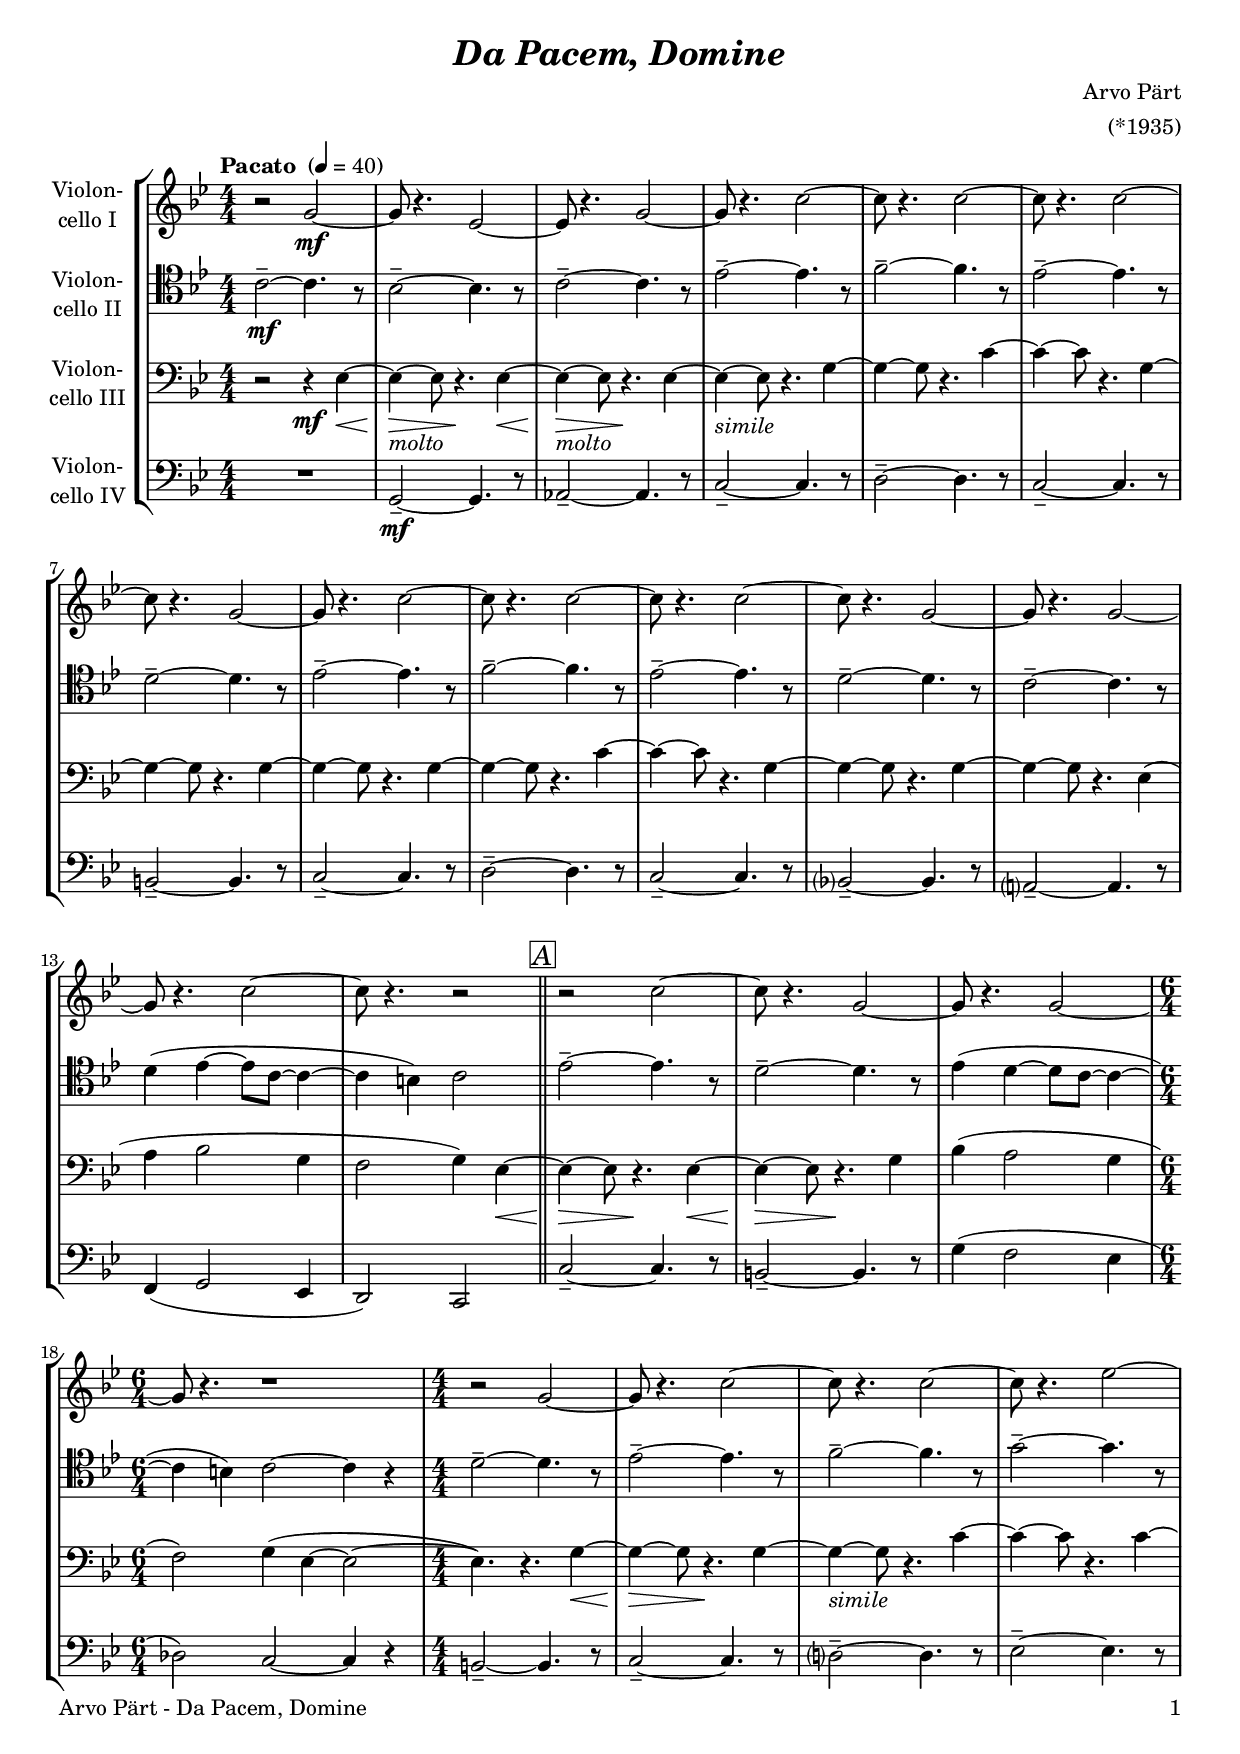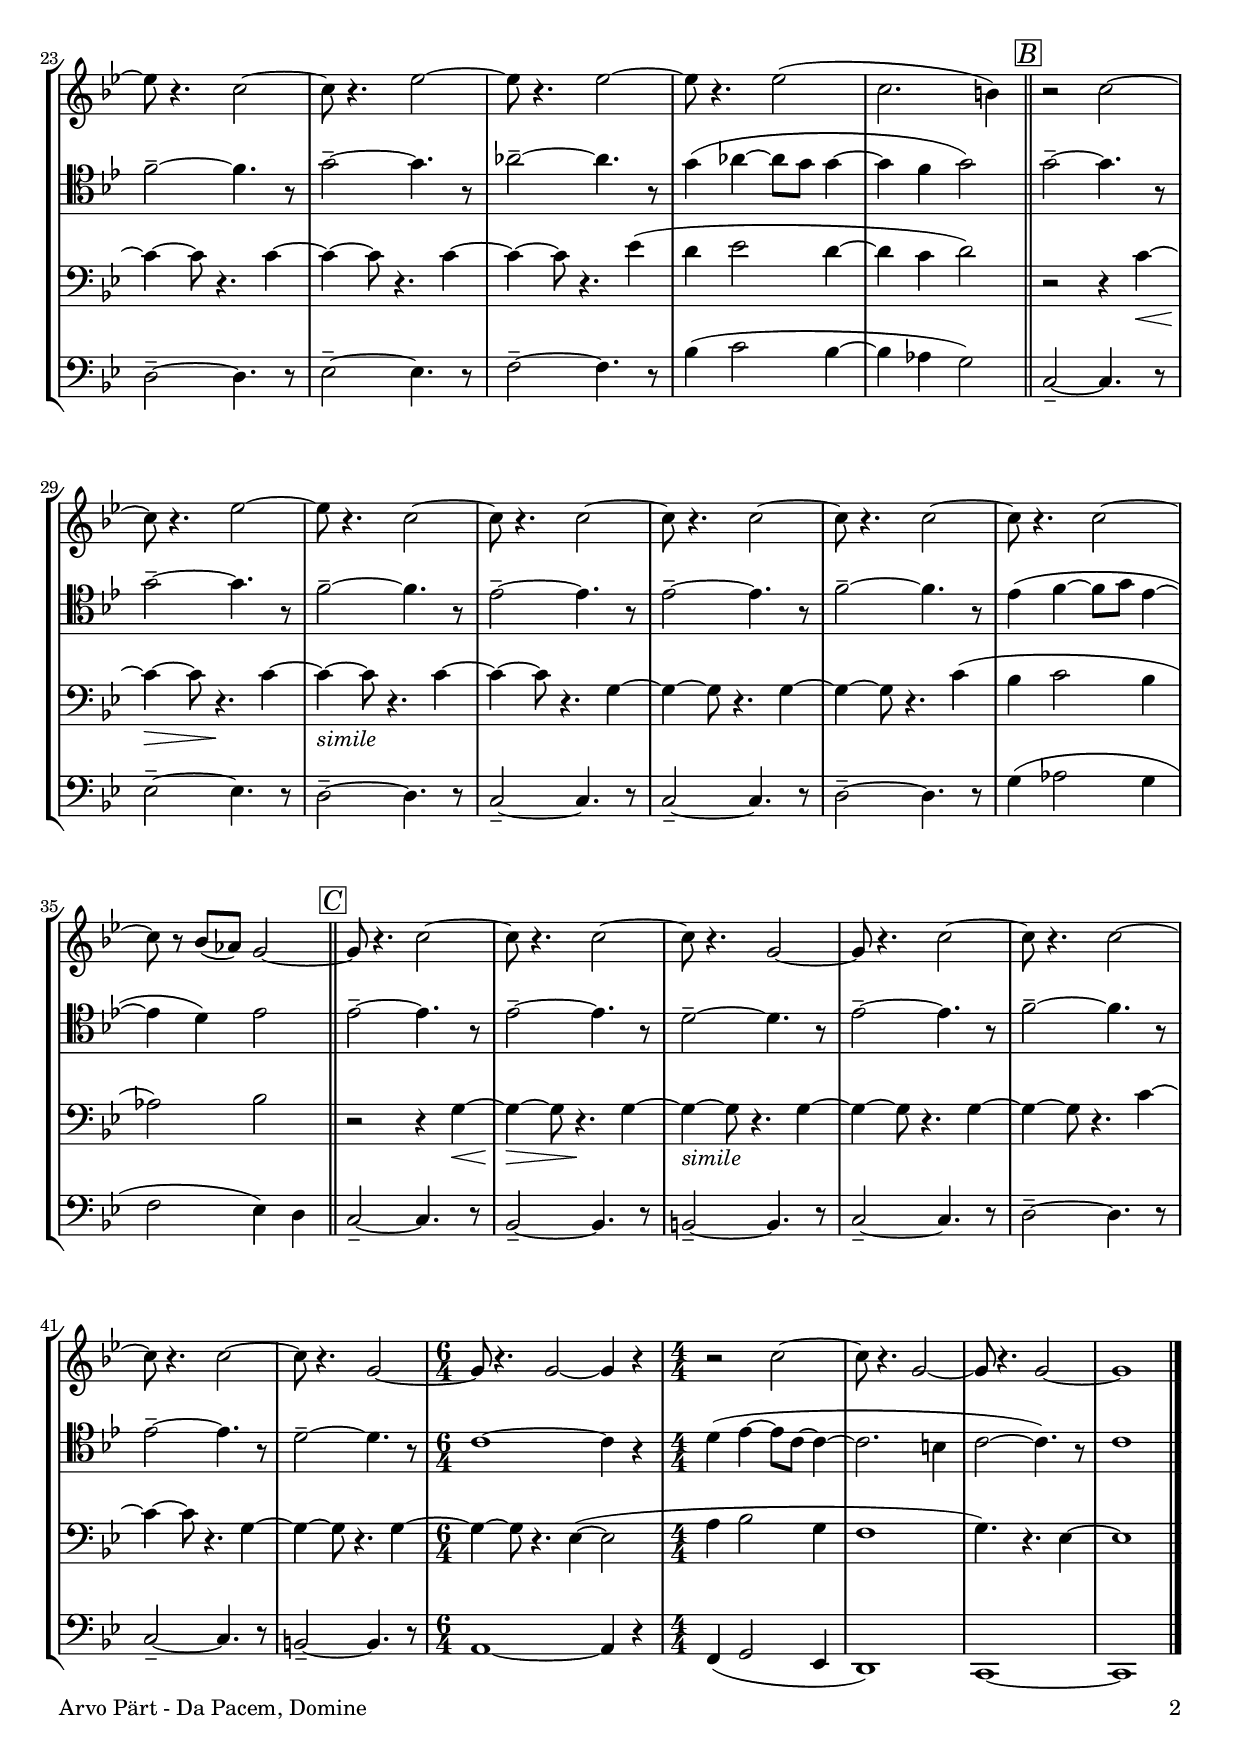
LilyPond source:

\version "2.18.2"
\include "deutsch.ly"
  
#(set-global-staff-size 19)

\header {
  title     = \markup \bold \italic "Da Pacem, Domine"
  composer  = "Arvo Pärt"
  arranger  = "(*1935)"
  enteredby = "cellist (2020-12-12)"
%  piece     = ""
}

voiceconsts = {
  \key a \minor
  \time 4/4
  \clef "bass"
  \numericTimeSignature
  % Set default beaming for all staves
%  \set Timing.beamExceptions = #'()
%  \set Timing.baseMoment     = #(ly:make-moment 1 4)
%  \set Timing.beatStructure  = #'(1 1 1 1)
  \tempo "Pacato " 4=40
}

micl = "clarinet"
mifl = "flute"
miob = "oboe"
mifh = "french horn"
misx = "tenor sax"
mist = "string ensemble 1"
miba = "cello"

boxa = { \bar "||" \mark \markup \box \italic "A" }
boxb = { \bar "||" \mark \markup \box \italic "B" }
boxc = { \bar "||" \mark \markup \box \italic "C" }

mol = \markup \italic "molto"
rit = \mark \markup \box \italic "rit."
sim = \markup \italic "simile"

va = \relative c'' {
  \voiceconsts
  \clef "treble"

  r2 a~\mf
  a8 r4. f2~
  f8 r4. a2~
  a8 r4. d2~

  d8 r4. d2~
  d8 r4. d2~
  d8 r4. a2~
  a8 r4. d2~

  d8 r4. d2~
  d8 r4. d2~
  d8 r4. a2~
  a8 r4. a2~

  a8 r4. d2~
  d8 r4. r2 \boxa
  r d~
  d8 r4. a2~
  a8 r4. a2~ \time 6/4

  a8 r4. r1 \time 4/4
  r2 a~
  a8 r4. d2~
  d8 r4. d2~

  d8 r4. f2~
  f8 r4. d2~
  d8 r4. f2~
  f8 r4. f2~

  f8 r4. f2(
  d2. cis4) \boxb
  r2 d~
  d8 r4. f2~
  f8 r4. d2~

  d8 r4. d2~
  d8 r4. d2~
  d8 r4. d2~
  d8 r4. d2~
  d8 r c( b) a2~ \boxc

  a8 r4. d2~
  d8 r4. d2~
  d8 r4. a2~
  a8 r4. d2~

  d8 r4. d2~
  d8 r4. d2~
  d8 r4. a2~ \time 6/4
  a8 r4. a2~ a4 r \time 4/4

  r2 d~
  d8 r4. a2~
  a8 r4. a2~
  a1 \bar "|."
}

vb = \relative c' {
  \voiceconsts
  \clef "tenor"

  d2~--\mf d4. r8
  c2~-- c4. r8
  d2~-- d4. r8
  f2~-- f4. r8

  g2~-- g4. r8
  f2~-- f4. r8
  e2~-- e4. r8
  f2~-- f4. r8

  g2~-- g4. r8
  f2~-- f4. r8
  e2~-- e4. r8
  d2~-- d4. r8

  e4( f~ f8 d~ d4~
  d cis) d2 \boxa
  f~-- f4. r8
  e2~-- e4. r8
  f4( e~ e8 d~ d4~ \time 6/4

  d cis) d2~ d4 r \time 4/4
  e2~-- e4. r8
  f2~-- f4. r8
  g2~-- g4. r8

  a2~-- a4. r8
  g2~-- g4. r8
  a2~-- a4. r8
  b2~-- b4. r8

  a4( b~ b8 a a4~
  a g a2) \boxb
  a~-- a4. r8
  a2~-- a4. r8
  g2~-- g4. r8

  f2~-- f4. r8
  f2~-- f4. r8
  g2~-- g4. r8
  f4( g~ g8 a f4~
  f e) f2 \boxc

  f~-- f4. r8
  f2~-- f4. r8
  e2~-- e4. r8
  f2~-- f4. r8

  g2~-- g4. r8
  f2~-- f4. r8
  e2~-- e4. r8 \time 6/4
  d1~ d4 r \time 4/4

  e( f~ f8 d~ d4~
  d2. cis4
  d2~ d4.) r8
  d1 \bar "|."
}

vc = \relative c {
  \voiceconsts

  r2 r4\mf f~\<
  f~\!_\mol\> f8 r4.\! f4~\<
  f~\!_\mol\> f8 r4.\! f4~
  f~_\sim f8 r4. a4~

  a~ a8 r4. d4~
  d~ d8 r4. a4~
  a~ a8 r4. a4~
  a~ a8 r4. a4~

  a~ a8 r4. d4~
  d~ d8 r4. a4~
  a~ a8 r4. a4~
  a~ a8 r4. f4(

  h c2 a4
  g2 a4) f~\< \boxa
  f~\!\> f8 r4.\! f4~\<
  f~\!\> f8 r4.\! a4
  c( h2 a4 \time 6/4

  g2) a4( f~ f2~ \time 4/4
  f4.) r4. a4~\<
  a~\!\> a8 r4.\! a4~
  a~_\sim a8 r4. d4~

  d~ d8 r4. d4~
  d~ d8 r4. d4~
  d~ d8 r4. d4~
  d~ d8 r4. f4(

  e f2 e4~
  e d e2) \boxb
  r r4 d~\<
  d~\!\> d8 r4.\! d4~
  d~_\sim d8 r4. d4~

  d~ d8 r4. a4~
  a~ a8 r4. a4~
  a~ a8 r4. d4(
  c d2 c4
  b2) c \boxc

  r r4 a~\<
  a~\!\> a8 r4.\! a4~
  a~_\sim a8 r4. a4~
  a~ a8 r4. a4~

  a4~ a8 r4. d4~
  d~ d8 r4. a4~
  a~ a8 r4. a4~ \time 6/4
  a~ a8 r4. f4(~ f2 \time 4/4

  h4 c2 a4
  g1
  a4.) r f4~
  f1 \bar "|."
}

vd = \relative c {
  \voiceconsts

  R1
  a2~--\mf a4. r8
  b2~-- b4. r8
  d2~-- d4. r8

  e2~-- e4. r8
  d2~-- d4. r8
  cis2~-- cis4. r8
  d2~-- d4. r8

  e2~-- e4. r8
  d2~-- d4. r8
  c?2~-- c4. r8
  h?2~-- h4. r8

  g4( a2 f4
  e2) d \boxa
  d'~-- d4. r8
  cis2~-- cis4. r8
  a'4( g2 f4 \time 6/4

  es2) d~ d4 r \time 4/4
  cis2~-- cis4. r8
  d2~-- d4. r8
  e?2~-- e4. r8

  f2~-- f4. r8
  e2~-- e4. r8
  f2~-- f4. r8
  g2~-- g4. r8

  c4( d2 c4~
  c b a2) \boxb
  d,~-- d4. r8
  f2~-- f4. r8
  e2~-- e4. r8

  d2~-- d4. r8
  d2~-- d4. r8
  e2~-- e4. r8
  a4( b2 a4
  g2 f4) e \boxc

  d2~-- d4. r8
  c2~-- c4. r8
  cis2~-- cis4. r8
  d2~-- d4. r8

  e2~-- e4. r8
  d2~-- d4. r8
  cis2~-- cis4. r8 \time 6/4
  h1~ h4 r \time 4/4

  g( a2 f4
  e1)
  d~
  d \bar "|."
}


music = \new StaffGroup <<
      \new Staff {
	\set Staff.midiInstrument = \miba
	\set Staff.instrumentName = \markup \center-column { "Violon-" "cello I" }
	\transpose a g { \va }
      }

      \new Staff {
	\set Staff.midiInstrument = \miba
	\set Staff.instrumentName = \markup \center-column { "Violon-" "cello II" }
	\transpose a g { \vb }
      }

      \new Staff {
	\set Staff.midiInstrument = \miba
	\set Staff.instrumentName = \markup \center-column { "Violon-" "cello III" }
	\transpose a g { \vc }
      }

      \new Staff {
	\set Staff.midiInstrument = \miba
	\set Staff.instrumentName = \markup \center-column { "Violon-" "cello IV" }
	\transpose a g { \vd }
      }
>>

\book {
   \paper {
    print-page-number = ##t
    print-first-page-number = ##t
    ragged-last-bottom = ##f
    oddHeaderMarkup = \markup \null
    evenHeaderMarkup = \markup \null
    oddFooterMarkup = \markup {
      \fill-line {
        \on-the-fly #print-page-number-check-first
        "Arvo Pärt - Da Pacem, Domine" \fromproperty #'page:page-number-string
      }
    }
    evenFooterMarkup = \oddFooterMarkup
  } \score {
    \music
    \layout {}
  }

  \score {
    \unfoldRepeats \music

    \midi {
      \context {
        \Score
      }
    }
  }
}